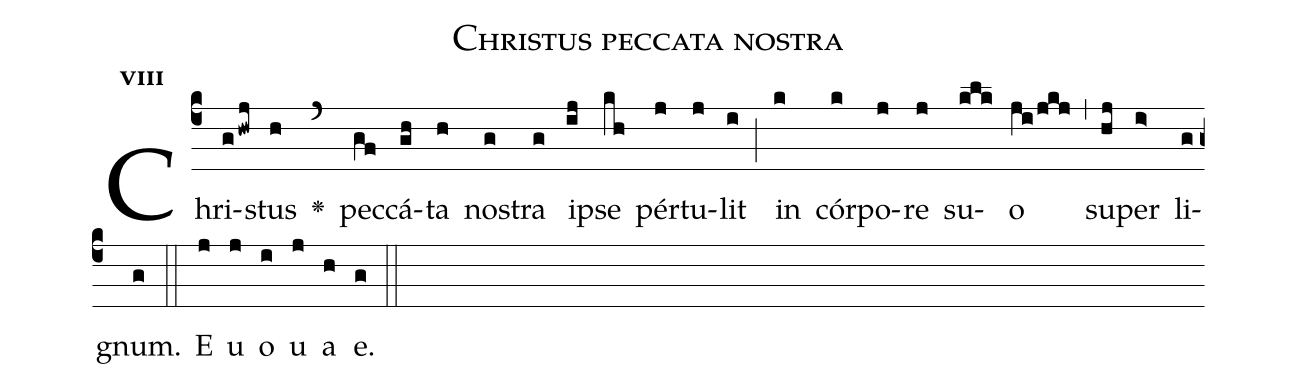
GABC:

name:Christus peccata nostra;
office-part:Antiphona;
mode:8;
%%
initial-style: 1;
name: Christus peccata nostra
book: Antiphonae & Responsoria/Tomus II, p. 110;
occasion: Hebdomada Sancta Dominica in Palmis;
office-part: Vesperae II Ant 3;
user-notes: ;
commentary: ;
annotation: 8g;
centering-scheme: english;
fontsize: 12;
font: OFLSortsMillGoudy;
height: 11;
width: 4.5;
%%
(c4)Chri(ghwj)stus(h) <v>\greheightstar</v>(`) pec(gf)cá(gh)ta(h) no(g)stra(g) i(ij)pse(kh) pér(j)tu(j)lit(i) (;) in(k) cór(k)po(j)re(j) su(klk)o(ji/jkj) (,) su(hj)per(i>) li(g)gnum.(g) (::)
E(j) u(j) o(i) u(j) a(h) e.(g) (::)
